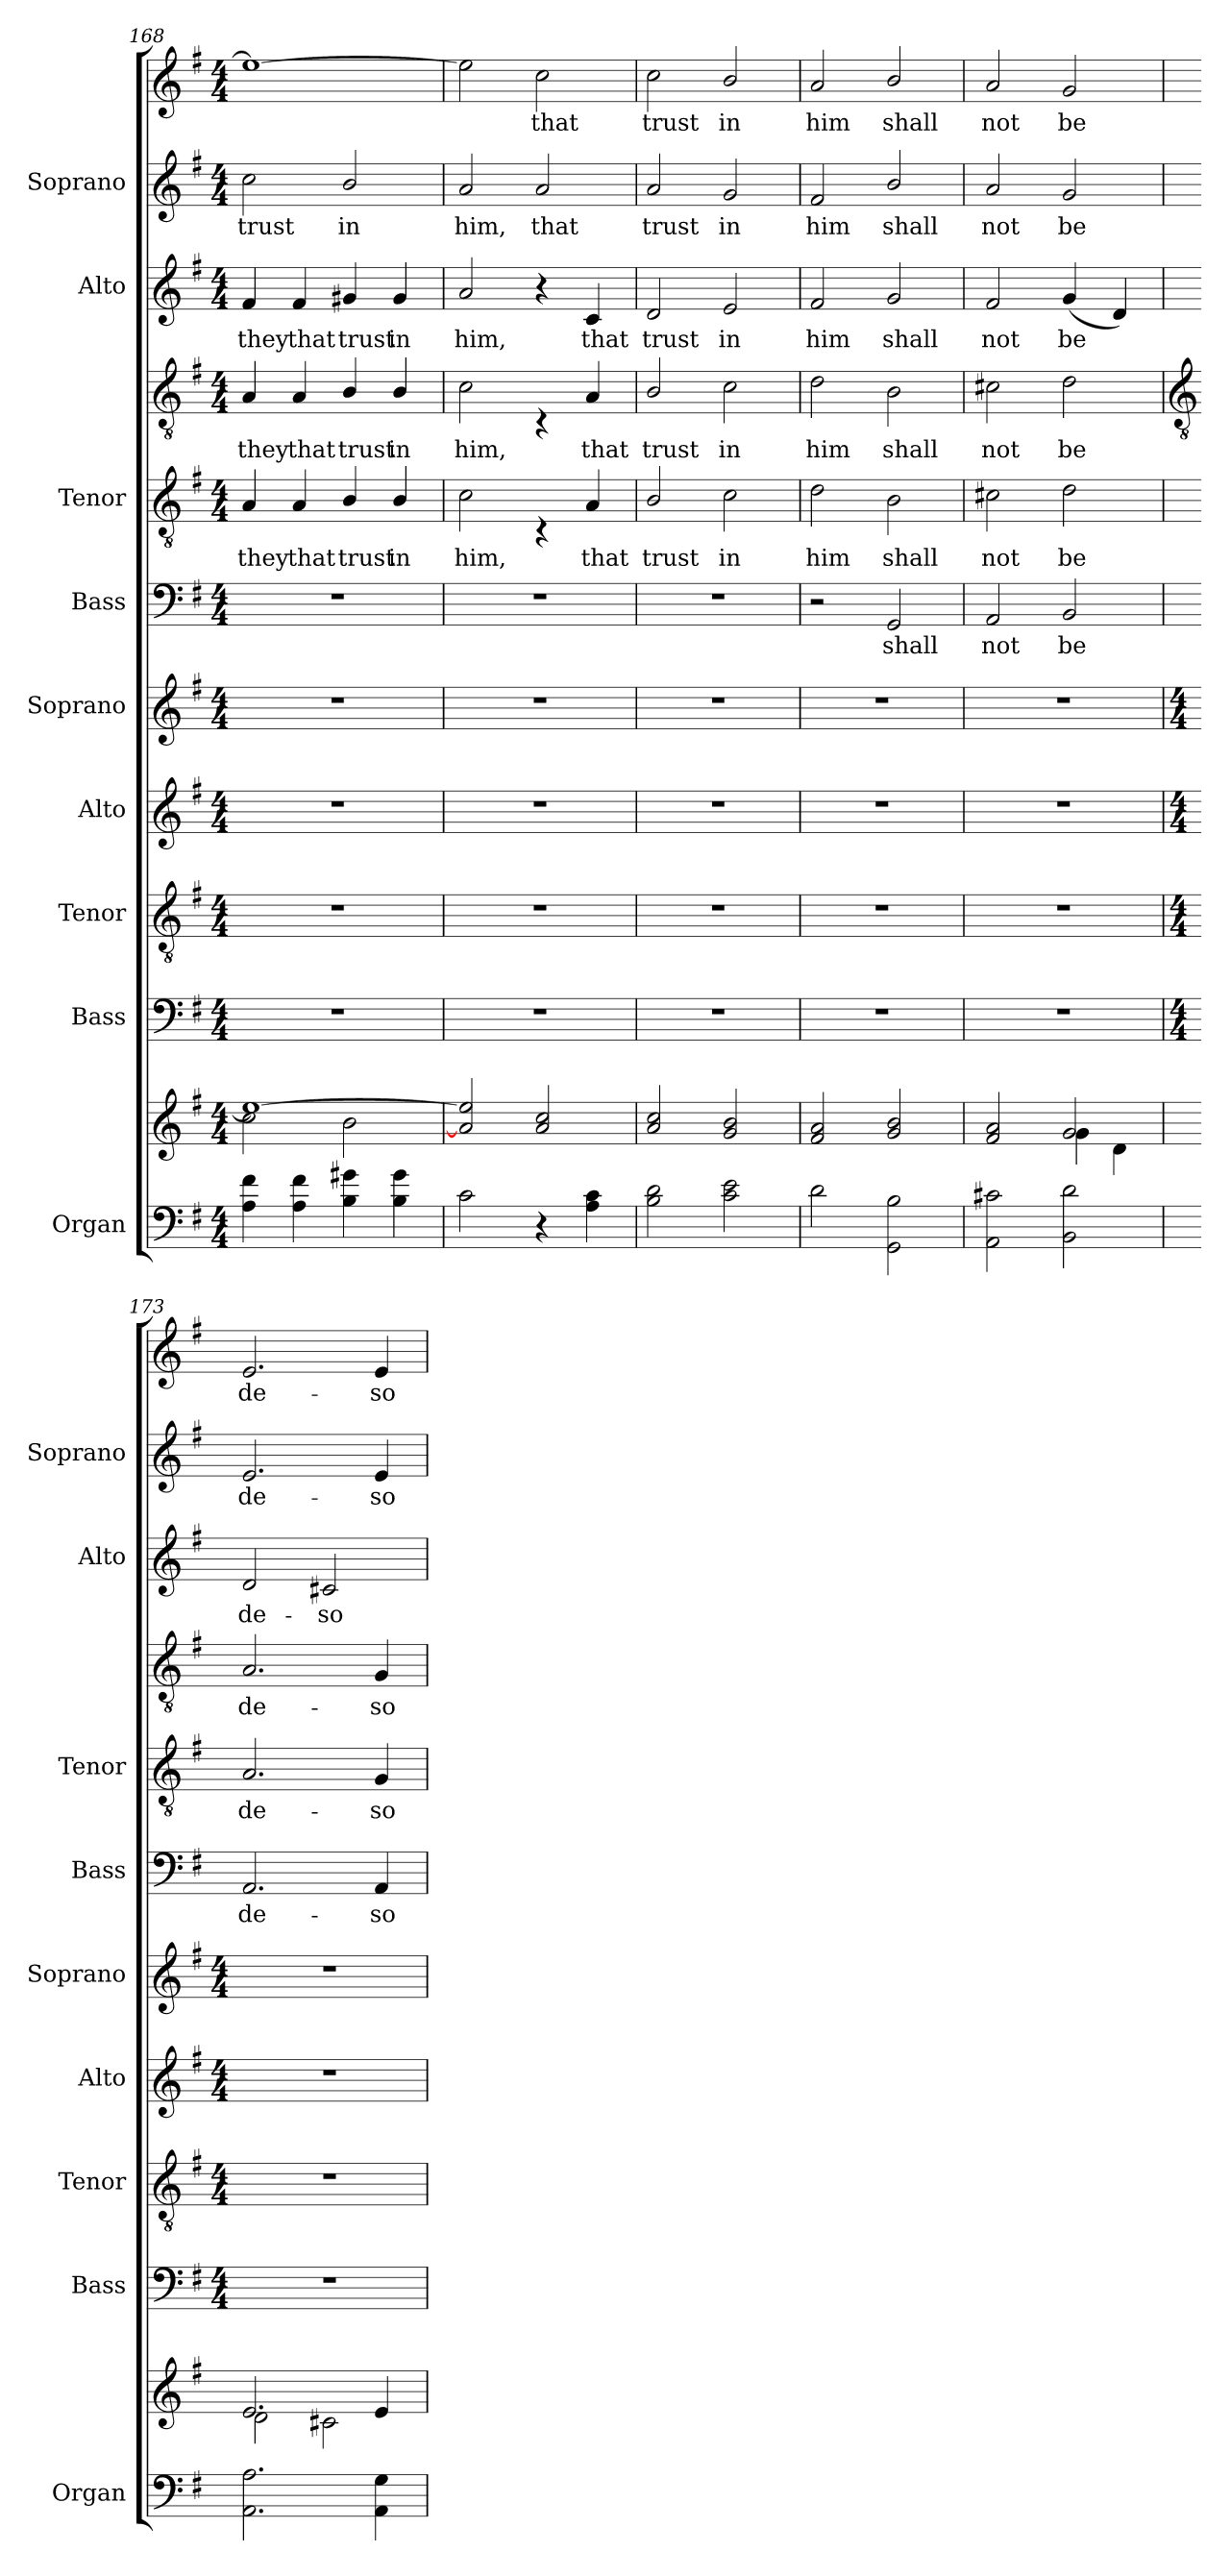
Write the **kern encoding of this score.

**kern	**kern	**kern	**kern	**kern	**kern	**kern	**text	**kern	**text	**kern	**text	**kern	**text	**kern	**text	**kern	**text
*part9	*part9	*part8	*part7	*part6	*part5	*part4	*part4	*part3	*part3	*part3	*part3	*part2	*part2	*part1	*part1	*part1	*part1
*staff12	*staff11	*staff10	*staff9	*staff8	*staff7	*staff6	*staff6	*staff5	*staff5	*staff4	*staff4	*staff3	*staff3	*staff2	*staff2	*staff1	*staff1
*I"Organ	*	*I"Bass	*I"Tenor	*I"Alto	*I"Soprano	*I"Bass	*	*I"Tenor	*	*	*	*I"Alto	*	*I"Soprano	*	*	*
*I'Organ	*	*I'Bass	*I'Tenor	*I'Alto	*I'Soprano	*I'Bass	*	*I'Tenor	*	*	*	*I'Alto	*	*I'Soprano	*	*	*
*clefF4	*clefG2	*clefF4	*clefGv2	*clefG2	*clefG2	*clefF4	*	*clefGv2	*	*clefGv2	*	*clefG2	*	*clefG2	*	*clefG2	*
*k[f#]	*k[f#]	*k[f#]	*k[f#]	*k[f#]	*k[f#]	*k[f#]	*	*k[f#]	*	*k[f#]	*	*k[f#]	*	*k[f#]	*	*k[f#]	*
*G:	*G:	*G:	*G:	*G:	*G:	*G:	*	*G:	*	*G:	*	*G:	*	*G:	*	*G:	*
*M4/4	*M4/4	*M4/4	*M4/4	*M4/4	*M4/4	*M4/4	*	*M4/4	*	*M4/4	*	*M4/4	*	*M4/4	*	*M4/4	*
=168	=168	=168	=168	=168	=168	=168	=168	=168	=168	=168	=168	=168	=168	=168	=168	=168	=168
*	*^	*	*	*	*	*	*	*	*	*	*	*	*	*	*	*	*
!	!	!	!	!	!	!	!	!	!	!LO:LY:b	!	!LO:LY:b	!	!LO:LY:b	!	!LO:LY:b	!	!
4A\ 4f#\	1ee/_	2cc\	1r	1r	1r	1r	1r	.	4A	they	4A	they	4f#	they	2cc	trust	1ee_	.
!	!	!	!	!	!	!	!	!	!	!LO:LY:b	!	!LO:LY:b	!	!LO:LY:b	!	!	!	!
4A\ 4f#\	.	.	.	.	.	.	.	.	4A	that	4A	that	4f#	that	.	.	.	.
!	!	!	!	!	!	!	!	!	!	!LO:LY:b	!	!LO:LY:b	!	!LO:LY:b	!	!LO:LY:b	!	!
4B\ 4g#X\	.	2b\	.	.	.	.	.	.	4B/	trust	4B/	trust	4g#X	trust	2b/	in	.	.
!	!	!	!	!	!	!	!	!	!	!LO:LY:b	!	!LO:LY:b	!	!LO:LY:b	!	!	!	!
4B\ 4g#\	.	.	.	.	.	.	.	.	4B/	in	4B/	in	4g#	in	.	.	.	.
=169	=169	=169	=169	=169	=169	=169	=169	=169	=169	=169	=169	=169	=169	=169	=169	=169	=169	=169
!	!	!	!	!	!	!	!	!	!	!LO:LY:b	!	!LO:LY:b	!	!LO:LY:b	!	!LO:LY:b	!	!
2c\	2a/] 2ee/]	2ryy	1r	1r	1r	1r	1r	.	2c	him,	2c	him,	2a	him,	2a	him,	2ee]	.
!	!	!	!	!	!	!	!	!	!	!	!	!	!	!	!	!LO:LY:b	!	!LO:LY:b
4r	2a/ 2cc/	2ryy	.	.	.	.	.	.	4rBB	.	4rBB	.	4r	.	2a	that	2cc	that
!	!	!	!	!	!	!	!	!	!	!LO:LY:b	!	!LO:LY:b	!	!LO:LY:b	!	!	!	!
4A 4c	.	.	.	.	.	.	.	.	4A	that	4A	that	4c	that	.	.	.	.
=170	=170	=170	=170	=170	=170	=170	=170	=170	=170	=170	=170	=170	=170	=170	=170	=170	=170	=170
!	!	!	!	!	!	!	!	!	!	!LO:LY:b	!	!LO:LY:b	!	!LO:LY:b	!	!LO:LY:b	!	!LO:LY:b
2B 2d	2a/ 2cc/	2ryy	1r	1r	1r	1r	1r	.	2B/	trust	2B/	trust	2d	trust	2a	trust	2cc	trust
!	!	!	!	!	!	!	!	!	!	!LO:LY:b	!	!LO:LY:b	!	!LO:LY:b	!	!LO:LY:b	!	!LO:LY:b
2c 2e	2g/ 2b/	2ryy	.	.	.	.	.	.	2c	in	2c	in	2e	in	2g	in	2b/	in
=171	=171	=171	=171	=171	=171	=171	=171	=171	=171	=171	=171	=171	=171	=171	=171	=171	=171	=171
!	!	!	!	!	!	!	!	!	!	!LO:LY:b	!	!LO:LY:b	!	!LO:LY:b	!	!LO:LY:b	!	!LO:LY:b
2d	2f#/ 2a/	2ryy	1r	1r	1r	1r	2r	.	2d	him	2d	him	2f#	him	2f#	him	2a	him
!	!	!	!	!	!	!	!	!LO:LY:b	!	!LO:LY:b	!	!LO:LY:b	!	!LO:LY:b	!	!LO:LY:b	!	!LO:LY:b
2GG 2B	2g/ 2b/	2ryy	.	.	.	.	2GG	shall	2B	shall	2B	shall	2g	shall	2b/	shall	2b/	shall
=172	=172	=172	=172	=172	=172	=172	=172	=172	=172	=172	=172	=172	=172	=172	=172	=172	=172	=172
!	!	!	!	!	!	!	!	!LO:LY:b	!	!LO:LY:b	!	!LO:LY:b	!	!LO:LY:b	!	!LO:LY:b	!	!LO:LY:b
2AA 2c#X	2f#/ 2a/	2ryy	1r	1r	1r	1r	2AA	not	2c#X	not	2c#X	not	2f#	not	2a	not	2a	not
!	!	!	!	!	!	!	!	!LO:LY:b	!	!LO:LY:b	!	!LO:LY:b	!	!LO:LY:b	!	!LO:LY:b	!	!LO:LY:b
2BB 2d	2g/	4g\	.	.	.	.	2BB/	be	2d	be	2d	be	(4g	be	2g	be	2g	be
.	.	4d\	.	.	.	.	.	.	.	.	.	.	4d)	.	.	.	.	.
!!LO:LB:g=z
=173	=173	=173	=173	=173	=173	=173	=173	=173	=173	=173	=173	=173	=173	=173	=173	=173	=173	=173
*	*	*	*	*	*	*	*	*	*	*	*clefGv2	*	*	*	*	*	*	*
*	*	*	*M4/4	*M4/4	*M4/4	*M4/4	*	*	*	*	*	*	*	*	*	*	*	*
!	!	!	!	!	!	!	!	!LO:LY:b	!	!LO:LY:b	!	!LO:LY:b	!	!LO:LY:b	!	!LO:LY:b	!	!LO:LY:b
2.AA 2.A	2.e/	2d\	1r	1r	1r	1r	2.AA	de-	2.A	de-	2.A	de-	2d	de-	2.e	-de-	2.e	de-
!	!	!	!	!	!	!	!	!	!	!	!	!	!	!LO:LY:b	!	!	!	!
.	.	2c#X\	.	.	.	.	.	.	.	.	.	.	2c#X	-so-	.	.	.	.
!	!	!	!	!	!	!	!	!LO:LY:b	!	!LO:LY:b	!	!LO:LY:b	!	!	!	!LO:LY:b	!	!LO:LY:b
4AA 4G	4e/	.	.	.	.	.	4AA	-so-	4G	-so-	4G	-so-	.	.	4e	-so-	4e	-so-
*	*v	*v	*	*	*	*	*	*	*	*	*	*	*	*	*	*	*	*
=	=	=	=	=	=	=	=	=	=	=	=	=	=	=	=	=	=
*-	*-	*-	*-	*-	*-	*-	*-	*-	*-	*-	*-	*-	*-	*-	*-	*-	*-
